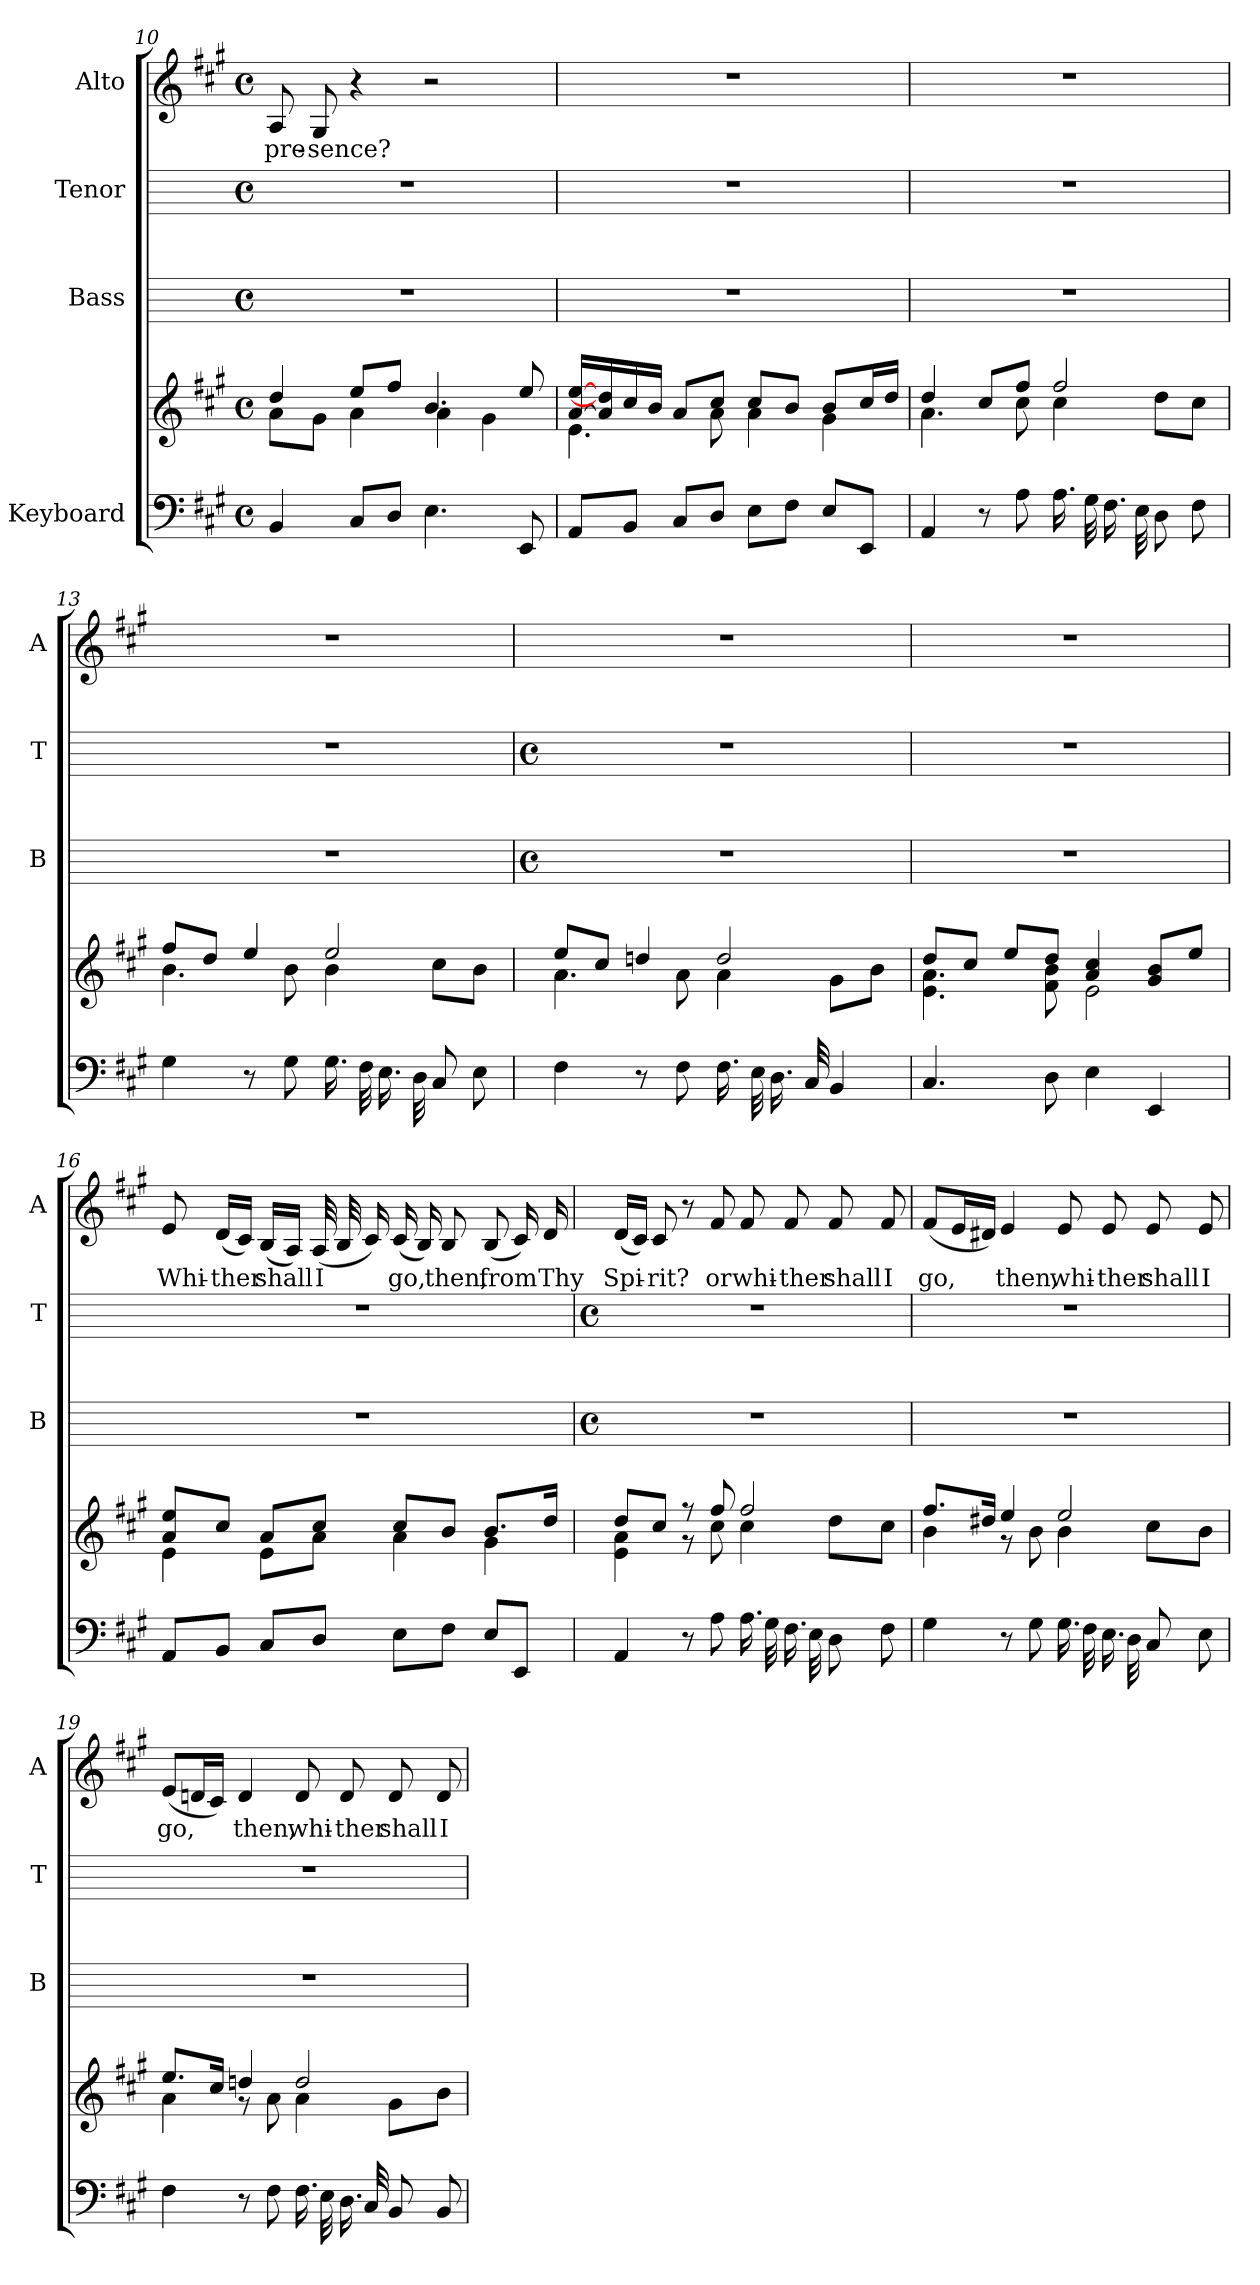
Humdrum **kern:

**kern	**kern	**kern	**kern	**kern	**text
*part4	*part4	*part3	*part2	*part1	*part1
*staff5	*staff4	*staff3	*staff2	*staff1	*staff1
*I"Keyboard	*	*I"Bass	*I"Tenor	*I"Alto	*
*	*	*I'B	*I'T	*I'A	*
*clefF4	*clefG2	*	*	*clefG2	*
*k[f#c#g#]	*k[f#c#g#]	*	*	*k[f#c#g#]	*
*A:	*A:	*	*	*A:	*
*M4/4	*M4/4	*M4/4	*M4/4	*M4/4	*
*met(c)	*met(c)	*met(c)	*met(c)	*met(c)	*
=10	=10	=10	=10	=10	=10
*	*^	*	*	*	*
!	!	!	!	!	!	!LO:LY:b
4BB	4dd/	8a\L	1r	1r	8A	pre-
!	!	!	!	!	!	!LO:LY:b
.	.	8g#\J	.	.	8G#	-sence?
8C#L	8ee/L	4a\	.	.	4r	.
8DJ	8ff#/J	.	.	.	.	.
4.E	4.b/	4a\	.	.	2r	.
.	.	4g#\	.	.	.	.
8EE	8ee/	.	.	.	.	.
=11	=11	=11	=11	=11	=11	=11
8AAL	[16a/ [16ee/LL	4.e\	1r	1r	1r	.
.	16a/] 16dd/]	.	.	.	.	.
8BBJ	16cc#/	.	.	.	.	.
.	16b/JJ	.	.	.	.	.
8C#L	8a/L	.	.	.	.	.
8DJ	8cc#/J	8a\	.	.	.	.
8EL	8cc#/L	4a\	.	.	.	.
8F#J	8b/J	.	.	.	.	.
8EL	8b/L	4g#\	.	.	.	.
8EEJ	16cc#/L	.	.	.	.	.
.	16dd/JJ	.	.	.	.	.
=12	=12	=12	=12	=12	=12	=12
4AA	4dd/	4.a\	1r	1r	1r	.
8r	8cc#/L	.	.	.	.	.
8A	8ff#/J	8cc#\	.	.	.	.
16.ALL	2ff#/	4cc#\	.	.	.	.
32G#L	.	.	.	.	.	.
16.F#	.	.	.	.	.	.
32EJJ	.	.	.	.	.	.
8DL	.	8dd\L	.	.	.	.
8F#J	.	8cc#\J	.	.	.	.
=13	=13	=13	=13	=13	=13	=13
4G#	8ff#/L	4.b\	1r	1r	1r	.
.	8dd/J	.	.	.	.	.
8r	4ee/	.	.	.	.	.
8G#	.	8b\	.	.	.	.
16.G#LL	2ee/	4b\	.	.	.	.
32F#L	.	.	.	.	.	.
16.E	.	.	.	.	.	.
32DJJ	.	.	.	.	.	.
8C#L	.	8cc#\L	.	.	.	.
8EJ	.	8b\J	.	.	.	.
!!LO:LB:g=z
=14	=14	=14	=14	=14	=14	=14
*	*	*	*M4/4	*M4/4	*	*
*	*	*	*met(c)	*met(c)	*	*
4F#	8ee/L	4.a\	1r	1r	1r	.
.	8cc#/J	.	.	.	.	.
8r	4ddn/	.	.	.	.	.
8F#	.	8a\	.	.	.	.
16.F#LL	2dd/	4a\	.	.	.	.
32EL	.	.	.	.	.	.
16.D	.	.	.	.	.	.
32C#JJ	.	.	.	.	.	.
4BB	.	8g#\L	.	.	.	.
.	.	8b\J	.	.	.	.
=15	=15	=15	=15	=15	=15	=15
4.C#	8dd/L	4.e\ 4.a\	1r	1r	1r	.
.	8cc#/J	.	.	.	.	.
.	8ee/L	.	.	.	.	.
8D	8dd/J	8f#\ 8b\	.	.	.	.
4E	4a/ 4cc#/	2e\	.	.	.	.
4EE	8g#/ 8b/L	.	.	.	.	.
.	8ee/J	.	.	.	.	.
=16	=16	=16	=16	=16	=16	=16
!	!	!	!	!	!	!LO:LY:b
8AAL	8a/ 8ee/L	4e\	1r	1r	8e	Whi-
!	!	!	!	!	!	!LO:LY:b
8BBJ	8cc#/J	.	.	.	(<16dLL	-ther
.	.	.	.	.	16c#JJ)	.
!	!	!	!	!	!	!LO:LY:b
8C#L	8a/L	8e\L	.	.	(<16BLL	shall
.	.	.	.	.	16AJJ)	.
!	!	!	!	!	!	!LO:LY:b
8DJ	8cc#/J	8a\J	.	.	(<32ALLL	I
.	.	.	.	.	32B	.
.	.	.	.	.	16c#JJ)	.
!	!	!	!	!	!	!LO:LY:b
8EL	8cc#/L	4a\	.	.	(<16c#LL	go,
.	.	.	.	.	16BJJ)	.
!	!	!	!	!	!	!LO:LY:b
8F#J	8b/J	.	.	.	8B	then,
!	!	!	!	!	!	!LO:LY:b
8EL	8.b/L	4g#\	.	.	(<8BL	from
8EEJ	.	.	.	.	16c#J)	.
!	!	!	!	!	!	!LO:LY:b
.	16dd/J	.	.	.	16d	Thy
!!LO:LB:g=z
=17	=17	=17	=17	=17	=17	=17
*	*	*	*M4/4	*M4/4	*	*
*	*	*	*met(c)	*met(c)	*	*
!	!	!	!	!	!	!LO:LY:b
4AA	8dd/L	4e\ 4a\	1r	1r	(<16dLL	Spi-
.	.	.	.	.	16c#JJ)	.
!	!	!	!	!	!	!LO:LY:b
.	8cc#/J	.	.	.	8c#	rit?
8r	8r	8r	.	.	8r	.
!	!	!	!	!	!	!LO:LY:b
8A	8ff#/	8cc#\	.	.	8f#	or
!	!	!	!	!	!	!LO:LY:b
16.ALL	2ff#/	4cc#\	.	.	8f#	whi-
32G#L	.	.	.	.	.	.
!	!	!	!	!	!	!LO:LY:b
16.F#	.	.	.	.	8f#	-ther
32EJJ	.	.	.	.	.	.
!	!	!	!	!	!	!LO:LY:b
8DL	.	8dd\L	.	.	8f#	shall
!	!	!	!	!	!	!LO:LY:b
8F#J	.	8cc#\J	.	.	8f#	I
=18	=18	=18	=18	=18	=18	=18
!	!	!	!	!	!	!LO:LY:b
4G#	8.ff#/L	4b\	1r	1r	(<8f#L	go,
.	.	.	.	.	16eL	.
.	16dd#X/J	.	.	.	16d#XJJ)	.
!	!	!	!	!	!	!LO:LY:b
8r	4ee/	8r	.	.	4e	then,
8G#	.	8b\	.	.	.	.
!	!	!	!	!	!	!LO:LY:b
16.G#LL	2ee/	4b\	.	.	8e	whi-
32F#L	.	.	.	.	.	.
!	!	!	!	!	!	!LO:LY:b
16.E	.	.	.	.	8e	-ther
32DJJ	.	.	.	.	.	.
!	!	!	!	!	!	!LO:LY:b
8C#L	.	8cc#\L	.	.	8e	shall
!	!	!	!	!	!	!LO:LY:b
8EJ	.	8b\J	.	.	8e	I
=19	=19	=19	=19	=19	=19	=19
!	!	!	!	!	!	!LO:LY:b
4F#	8.ee/L	4a\	1r	1r	(<8eL	go,
.	.	.	.	.	16dnL	.
.	16cc#/J	.	.	.	16c#JJ)	.
!	!	!	!	!	!	!LO:LY:b
8r	4ddn/	8r	.	.	4d	then,
8F#	.	8a\	.	.	.	.
!	!	!	!	!	!	!LO:LY:b
16.F#LL	2dd/	4a\	.	.	8d	whi-
32EL	.	.	.	.	.	.
!	!	!	!	!	!	!LO:LY:b
16.D	.	.	.	.	8d	-ther
32C#JJ	.	.	.	.	.	.
!	!	!	!	!	!	!LO:LY:b
8BBL	.	8g#\L	.	.	8d	shall
!	!	!	!	!	!	!LO:LY:b
8BBJ	.	8b\J	.	.	8d	I
*	*v	*v	*	*	*	*
=	=	=	=	=	=
*-	*-	*-	*-	*-	*-
